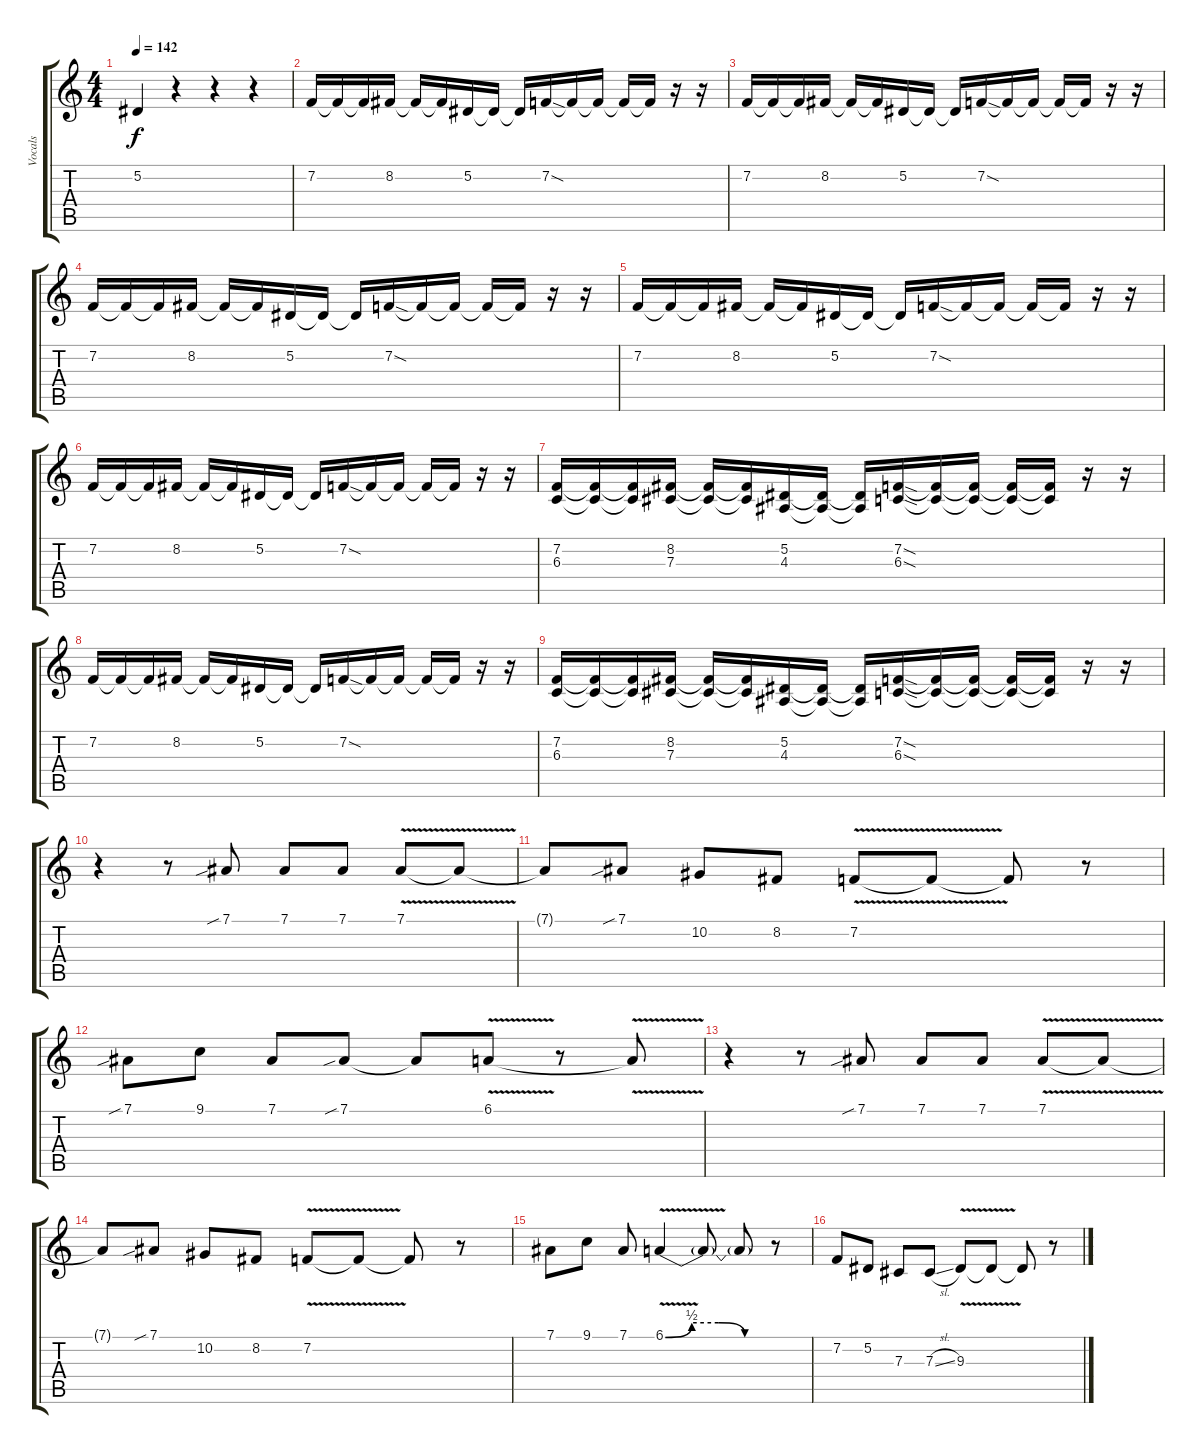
\track ("Vocals" "Vocals") {instrument accordion}
\staff {score tabs}
\tuning (Eb4 Bb3 Gb3 Db3 Ab2 Eb2) {hide}
\ts (4 4)
\tempo 142
\clef g2
\ks c
5.2{t}.4{dy f} r.4 r.4 r.4 |
7.2.16 7.2{t}.16 7.2{t}.16 8.2.16 8.2{t}.16 8.2{t}.16 5.2.16 5.2{t}.16 5.2{t}.16 7.2{sod}.16 7.2{t}.16 7.2{t}.16 7.2{t}.16 7.2{t}.16 r.16 r.16 |
7.2.16 7.2{t}.16 7.2{t}.16 8.2.16 8.2{t}.16 8.2{t}.16 5.2.16 5.2{t}.16 5.2{t}.16 7.2{sod}.16 7.2{t}.16 7.2{t}.16 7.2{t}.16 7.2{t}.16 r.16 r.16 |
7.2.16 7.2{t}.16 7.2{t}.16 8.2.16 8.2{t}.16 8.2{t}.16 5.2.16 5.2{t}.16 5.2{t}.16 7.2{sod}.16 7.2{t}.16 7.2{t}.16 7.2{t}.16 7.2{t}.16 r.16 r.16 |
7.2.16 7.2{t}.16 7.2{t}.16 8.2.16 8.2{t}.16 8.2{t}.16 5.2.16 5.2{t}.16 5.2{t}.16 7.2{sod}.16 7.2{t}.16 7.2{t}.16 7.2{t}.16 7.2{t}.16 r.16 r.16 |
7.2.16 7.2{t}.16 7.2{t}.16 8.2.16 8.2{t}.16 8.2{t}.16 5.2.16 5.2{t}.16 5.2{t}.16 7.2{sod}.16 7.2{t}.16 7.2{t}.16 7.2{t}.16 7.2{t}.16 r.16 r.16 |
(7.2 6.3).16 (7.2{t} 6.3{t}).16 (7.2{t} 6.3{t}).16 (8.2 7.3).16 (8.2{t} 7.3{t}).16 (8.2{t} 7.3{t}).16 (5.2 4.3).16 (5.2{t} 4.3{t}).16 (5.2{t} 4.3{t}).16 (7.2{sod} 6.3{sod}).16 (7.2{t} 6.3{t}).16 (7.2{t} 6.3{t}).16 (7.2{t} 6.3{t}).16 (7.2{t} 6.3{t}).16 r.16 r.16 |
7.2.16 7.2{t}.16 7.2{t}.16 8.2.16 8.2{t}.16 8.2{t}.16 5.2.16 5.2{t}.16 5.2{t}.16 7.2{sod}.16 7.2{t}.16 7.2{t}.16 7.2{t}.16 7.2{t}.16 r.16 r.16 |
(7.2 6.3).16 (7.2{t} 6.3{t}).16 (7.2{t} 6.3{t}).16 (8.2 7.3).16 (8.2{t} 7.3{t}).16 (8.2{t} 7.3{t}).16 (5.2 4.3).16 (5.2{t} 4.3{t}).16 (5.2{t} 4.3{t}).16 (7.2{sod} 6.3{sod}).16 (7.2{t} 6.3{t}).16 (7.2{t} 6.3{t}).16 (7.2{t} 6.3{t}).16 (7.2{t} 6.3{t}).16 r.16 r.16 |
r.4 r.8 7.1{sib}.8 7.1.8 7.1.8 7.1{v}.8 7.1{t}.8 |
7.1{t}.8 7.1{sib}.8 10.2.8 8.2.8 7.2{v}.8 7.2{t}.8 7.2{t}.8 r.8 |
7.1{sib}.8 9.1.8 7.1.8 7.1{sib}.8 7.1{t}.8 6.1{v}.8 r.8 6.1{t}.8 |
r.4 r.8 7.1{sib}.8 7.1.8 7.1.8 7.1{v}.8 7.1{t}.8 |
7.1{t}.8 7.1{sib}.8 10.2.8 8.2.8 7.2{v}.8 7.2{t}.8 7.2{t}.8 r.8 |
7.1.8 9.1.8 7.1.8 6.1{be (custom 0 0 15 2 30 2 45 0 60 0) v}.4 6.1{t}.8 6.1{t}.8 r.8 |
7.2.8 5.2.8 7.3.8 7.3{sl}.8 9.3{v}.8 9.3{t}.8 9.3{t}.8 r.8
